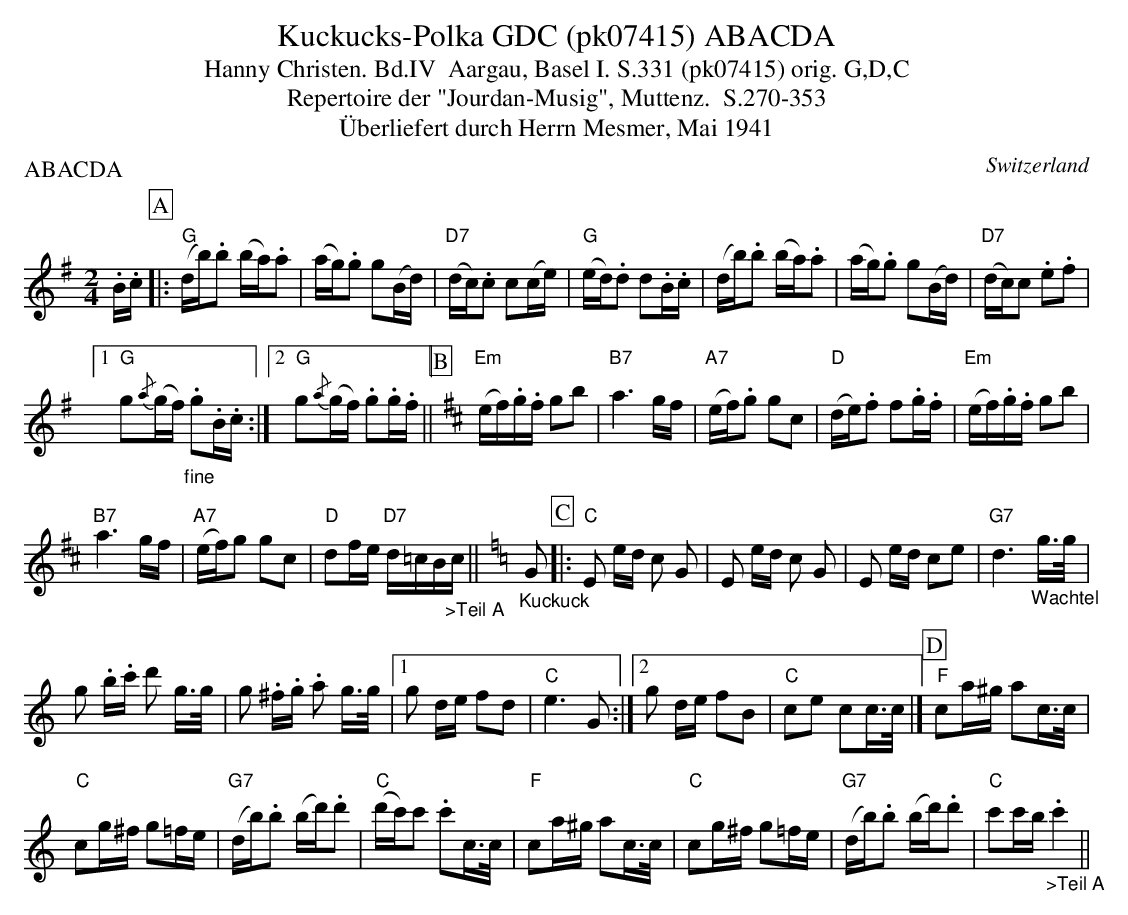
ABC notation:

X:1
T: Kuckucks-Polka GDC (pk07415) ABACDA
T:Hanny Christen. Bd.IV  Aargau, Basel I. S.331 (pk07415) orig. G,D,C
T: Repertoire der "Jourdan-Musig", Muttenz.  S.270-353
T:Überliefert durch Herrn Mesmer, Mai 1941
P:ABACDA
M:2/4
L:1/16
O:Switzerland
K:G major
.B.c [P:A] |: ("G"db).b2 (ba).a2 | (ag).g2 g2(Bd) |  ("D7"dc).c2 c2(ce) |  ("G"ed).d2 d2.B.c | (db).b2 (ba).a2 | (ag).g2 g2(Bd) |  ("D7"dc)c2 .e2.f2 |1
"G"g2{/a}(gf) "_fine".g2.B.c :|2  "G"g2{/a}(gf) .g2.g.f || [P:B] [K:D] ("Em"ef).g.f g2b2 | "B7"a6gf | ("A7"ef).g2 g2c2 | ("D"de).f2 f2.g.f | ("Em"ef).g.f g2b2 |
"B7"a6gf | ("A7"ef)g2 g2c2 | "D"d2fe "D7"d=cB"_>Teil A"c || [K:C] "_Kuckuck"G2 [P:C] |: "C"E2 ed c2 G2 |  E2 ed c2 G2 | E2 ed c2e2 |  "G7"d6 "_Wachtel"g>g |
g2 .b.c' d'2 g>g | g2 .^f.g .a2 g>g |1 g2 de f2d2 | "C"e6G2 :|2 g2 de f2B2 |  "C"c2e2 c2c>c |] [P:D] "F"c2a^g a2c>c  |
"C"c2g^f g2=fe | ("G7"db).b2 (bd').d'2 | ("C"d'c')c'2 .c'2c>c | "F"c2a^g a2c>c  | "C"c2g^f g2=fe | ("G7"db).b2 (bd').d'2 | "C"c'2c'b "_>Teil A".c'4 ||
